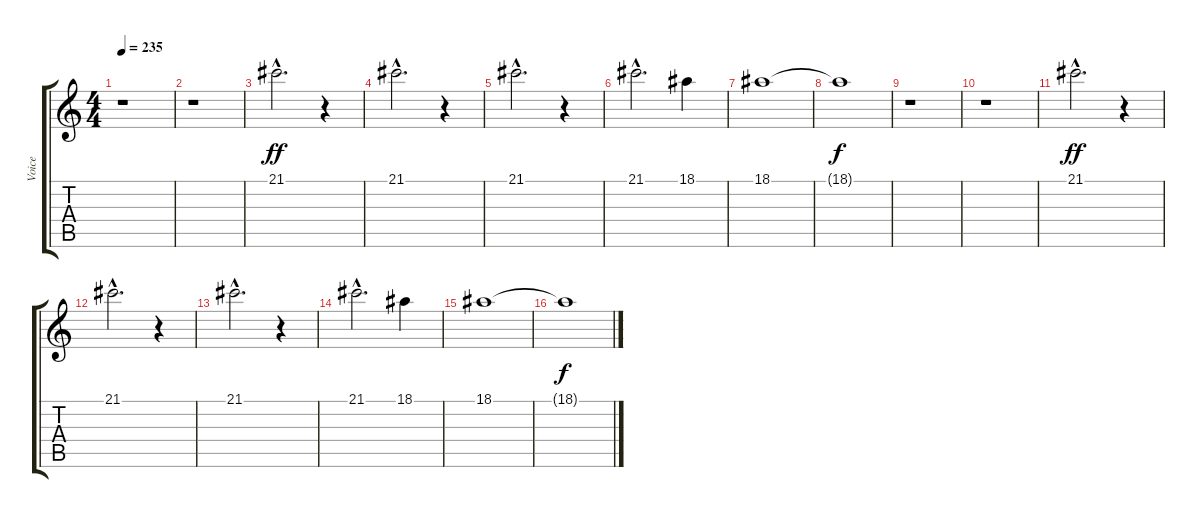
\track ("Voice" "Voice") {instrument synthvoice}
\staff {score tabs}
\tuning (E4 B3 G3 D3 A2 E2) {hide}
\ts (4 4)
\tempo 235
\clef g2
\ks c
r.1{dy f} |
r.1 |
21.1{hac}.2{d dy ff} r.4 |
21.1{hac}.2{d} r.4 |
21.1{hac}.2{d} r.4 |
21.1{hac}.2{d} 18.1.4 |
18.1.1 |
18.1{t}.1{dy f} |
r.1 |
r.1 |
21.1{hac}.2{d dy ff} r.4 |
21.1{hac}.2{d} r.4 |
21.1{hac}.2{d} r.4 |
21.1{hac}.2{d} 18.1.4 |
18.1.1 |
18.1{t}.1{dy f}
